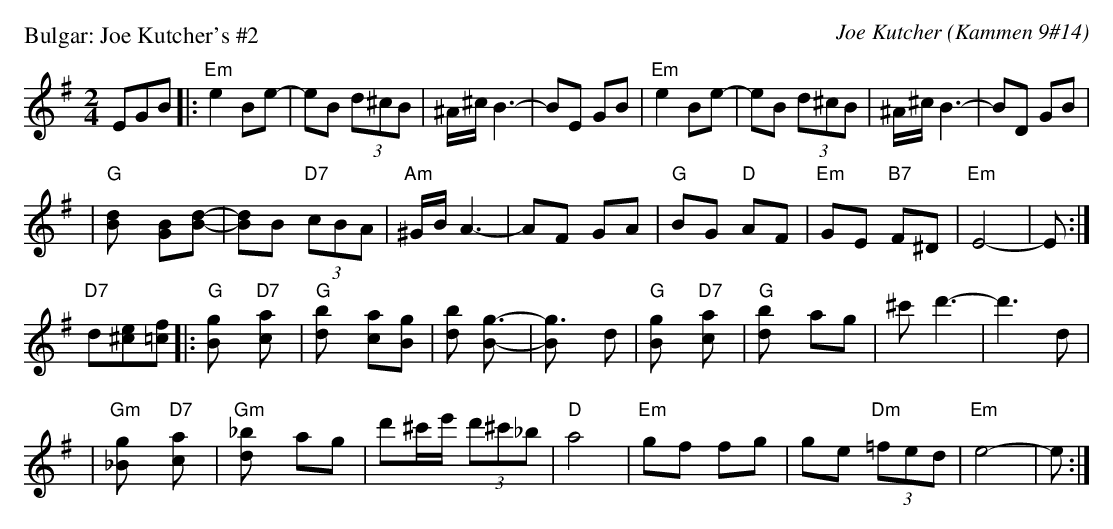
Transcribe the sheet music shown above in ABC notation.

X:1
P: Bulgar: Joe Kutcher's #2
C: Joe Kutcher (Kammen 9#14)
M: 2/4
L: 1/8
K: Em
EGB \
|: "Em"e2 Be-           | eB (3d^cB        | ^A/^c/ B3-     | BE GB \
|   "Em"e2 Be-          | eB (3d^cB        | ^A/^c/ B3-     | BD GB |
|   "G"[d2B] [BG][dB]-  | [dB]B "D7"(3cBA  | "Am"^G/B/ A3-  | AF GA \
|   "G"BG "D"AF         | "Em"GE "B7"F^D   | "Em"E4-        | E    :|
"D7"d[e^c][f=c] \
|: "G"[g2B] "D7"[a2c]   | "G"[b2d] [ac][gB]| [bd] [g3B]-    | [g3B] d \
|  "G"[g2B] "D7"[a2c]   | "G"[b2d] ag      | ^c' d'3-        | d'3 d |
|  "Gm"[g2_B] "D7"[a2c] | "Gm"[_b2d] ag    | d'^c'/e'/ (3d'^c'_b | "D"a4 \
|  "Em"gf fg            | ge "Dm"(3=fed    | "Em"e4-        | e    :|
